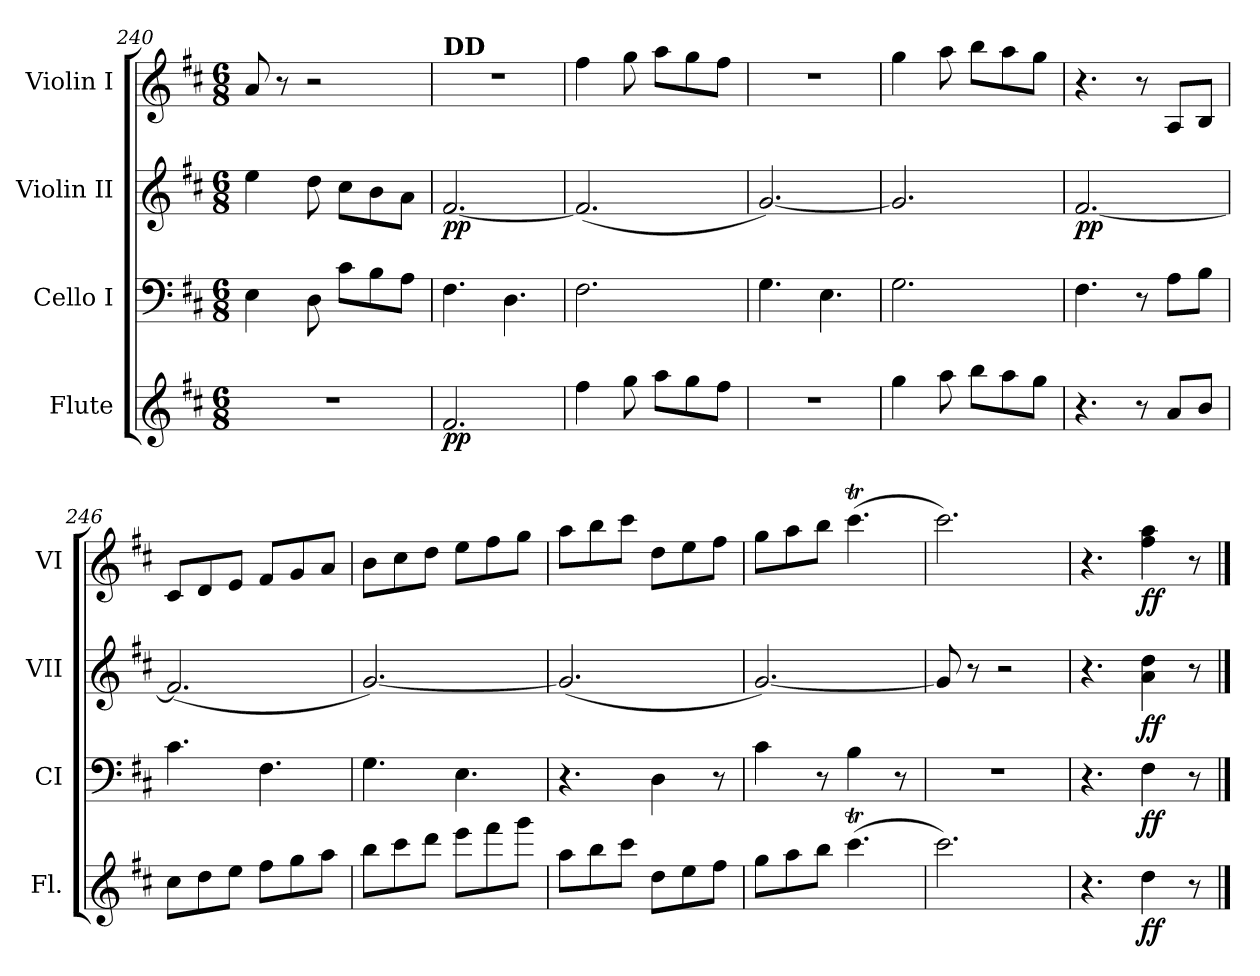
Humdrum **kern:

**kern	**dynam	**kern	**dynam	**kern	**dynam	**kern	**dynam
*part4	*part4	*part3	*part3	*part2	*part2	*part1	*part1
*staff4	*staff4	*staff3	*staff3	*staff2	*staff2	*staff1	*staff1
*I"Flute	*	*I"Cello I	*	*I"Violin II	*	*I"Violin I	*
*I'Fl.	*	*I'CI	*	*I'VII	*	*I'VI	*
!!LO:PB:g=z
*clefG2	*	*clefF4	*	*clefG2	*	*clefG2	*
*k[f#c#]	*	*k[f#c#]	*	*k[f#c#]	*	*k[f#c#]	*
*M6/8	*	*M6/8	*	*M6/8	*	*M6/8	*
=240	=240	=240	=240	=240	=240	=240	=240
2.r	.	4E\	.	4ee\	.	8a/	.
.	.	.	.	.	.	8r	.
.	.	8D\	.	8dd\	.	2r	.
.	.	8c#\L	.	8cc#\L	.	.	.
.	.	8B\	.	8b\	.	.	.
.	.	8A\J	.	8a\J	.	.	.
=241	=241	=241	=241	=241	=241	=241	=241
!	!	!	!	!	!	!LO:TX:a:B:t=DD	!
!	!LO:DY:b	!	!	!	!LO:DY:b	!	!
2.f#/	pp	4.F#\	.	[2.f#/	pp	2.r	.
.	.	4.D\	.	.	.	.	.
=242	=242	=242	=242	=242	=242	=242	=242
4ff#\	.	2.F#\	.	(<2.f#/]	.	4ff#\	.
8gg\	.	.	.	.	.	8gg\	.
8aa\L	.	.	.	.	.	8aa\L	.
8gg\	.	.	.	.	.	8gg\	.
8ff#\J	.	.	.	.	.	8ff#\J	.
=243	=243	=243	=243	=243	=243	=243	=243
2.r	.	4.G\	.	[2.g/)	.	2.r	.
.	.	4.E\	.	.	.	.	.
=244	=244	=244	=244	=244	=244	=244	=244
4gg\	.	2.G\	.	2.g/]	.	4gg\	.
8aa\	.	.	.	.	.	8aa\	.
8bb\L	.	.	.	.	.	8bb\L	.
8aa\	.	.	.	.	.	8aa\	.
8gg\J	.	.	.	.	.	8gg\J	.
=245	=245	=245	=245	=245	=245	=245	=245
!	!	!	!	!	!LO:DY:b	!	!
4.r	.	4.F#\	.	[2.f#/	pp	4.r	.
8r	.	8r	.	.	.	8r	.
8a/L	.	8A\L	.	.	.	8A/L	.
8b/J	.	8B\J	.	.	.	8B/J	.
=246	=246	=246	=246	=246	=246	=246	=246
8cc#\L	.	4.c#\	.	(<2.f#/]	.	8c#/L	.
8dd\	.	.	.	.	.	8d/	.
8ee\J	.	.	.	.	.	8e/J	.
8ff#\L	.	4.F#\	.	.	.	8f#/L	.
8gg\	.	.	.	.	.	8g/	.
8aa\J	.	.	.	.	.	8a/J	.
!!LO:LB:g=z
=247	=247	=247	=247	=247	=247	=247	=247
8bb\L	.	4.G\	.	[2.g/)	.	8b\L	.
8ccc#\	.	.	.	.	.	8cc#\	.
8ddd\J	.	.	.	.	.	8dd\J	.
8eee\L	.	4.E\	.	.	.	8ee\L	.
8fff#\	.	.	.	.	.	8ff#\	.
8ggg\J	.	.	.	.	.	8gg\J	.
=248	=248	=248	=248	=248	=248	=248	=248
8aa\L	.	4.r	.	(<2.g/]	.	8aa\L	.
8bb\	.	.	.	.	.	8bb\	.
8ccc#\J	.	.	.	.	.	8ccc#\J	.
8dd\L	.	4D\	.	.	.	8dd\L	.
8ee\	.	.	.	.	.	8ee\	.
8ff#\J	.	8r	.	.	.	8ff#\J	.
=249	=249	=249	=249	=249	=249	=249	=249
8gg\L	.	4c#\	.	[2.g/)	.	8gg\L	.
8aa\	.	.	.	.	.	8aa\	.
8bb\J	.	8r	.	.	.	8bb\J	.
(>4.ccc#t\	.	4B\	.	.	.	(>4.ccc#t\	.
.	.	8r	.	.	.	.	.
=250	=250	=250	=250	=250	=250	=250	=250
2.ccc#\)	.	2.r	.	8g/]	.	2.ccc#\)	.
.	.	.	.	8r	.	.	.
.	.	.	.	2r	.	.	.
=251	=251	=251	=251	=251	=251	=251	=251
4.r	.	4.r	.	4.r	.	4.r	.
!	!LO:DY:b	!	!LO:DY:b	!	!LO:DY:b	!	!LO:DY:b
4dd\	ff	4F#\	ff	4a\ 4dd\	ff	4ff#\ 4aa\	ff
8r	.	8r	.	8r	.	8r	.
==	==	==	==	==	==	==	==
*-	*-	*-	*-	*-	*-	*-	*-
